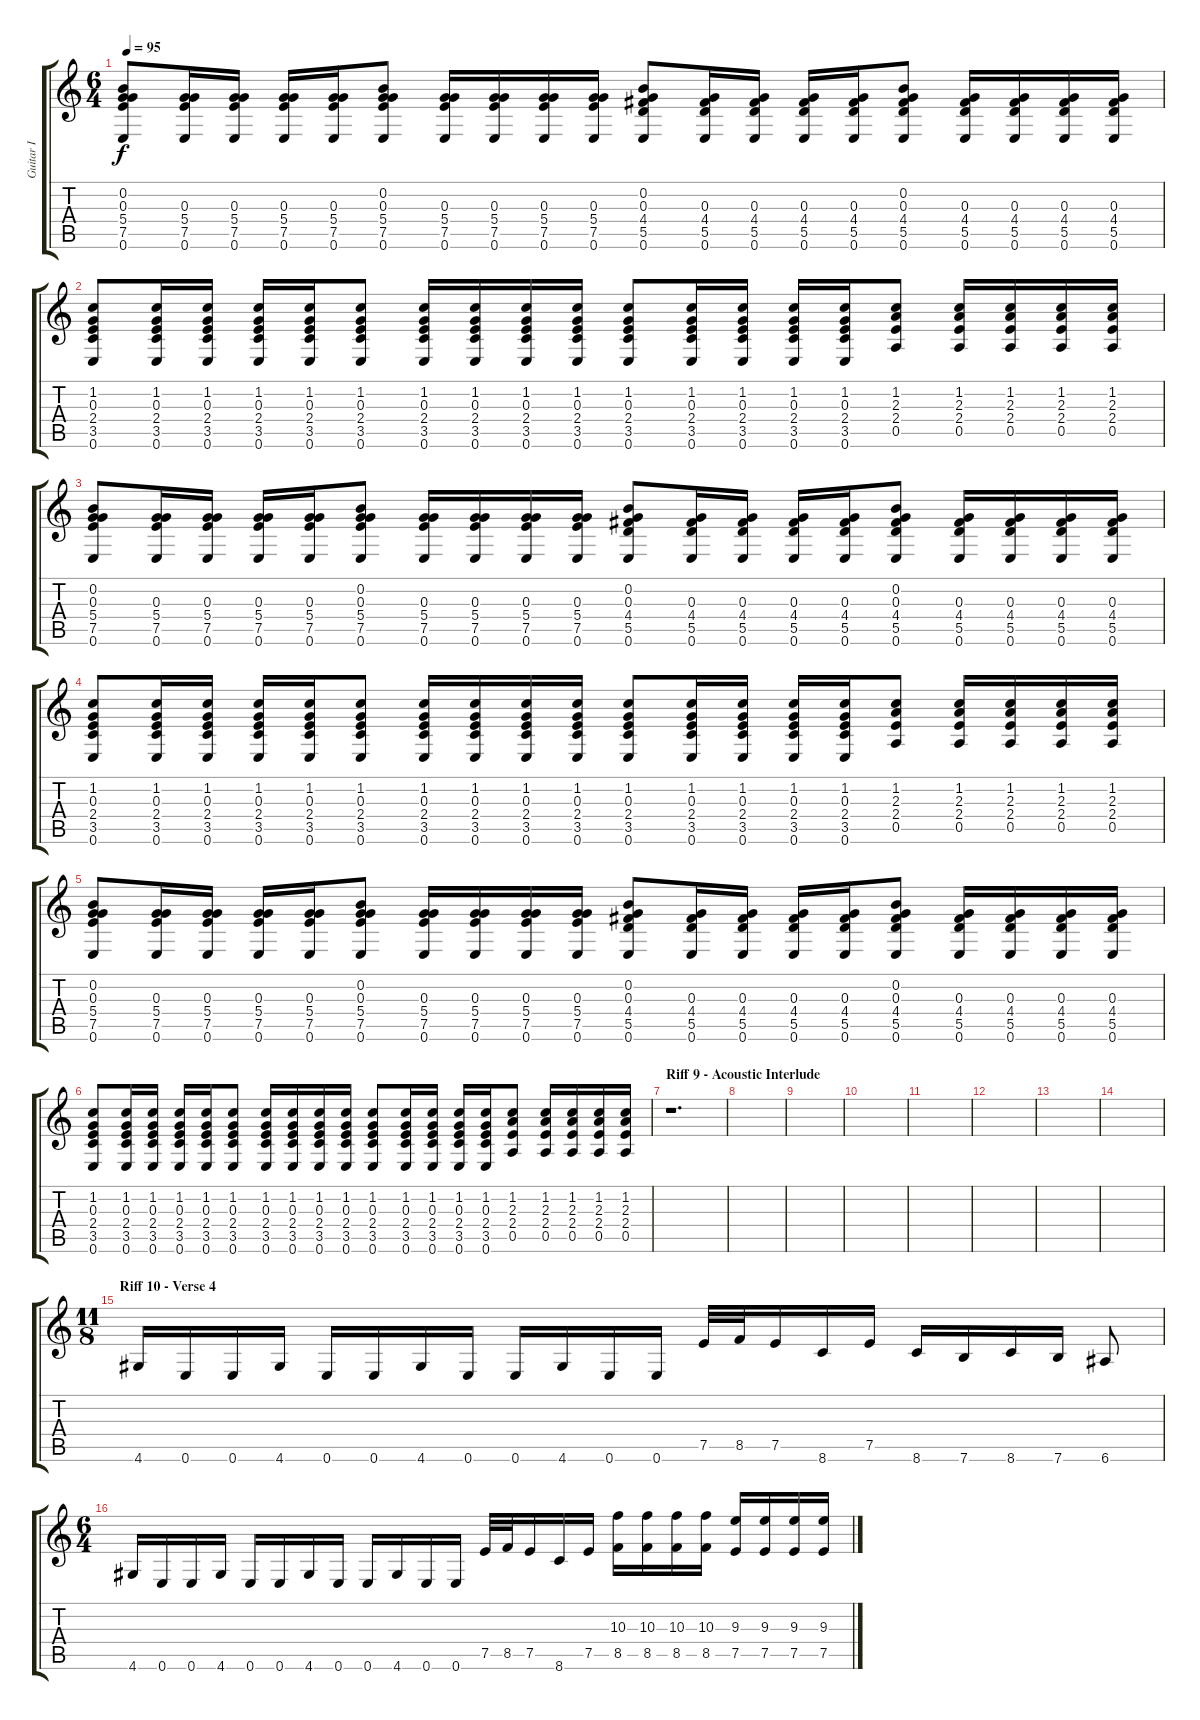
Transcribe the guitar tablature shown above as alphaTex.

\track ("Guitar I" "Guitar I") {instrument distortionguitar}
\staff {score tabs}
\tuning (E4 B3 G3 D3 A2 E2) {hide}
\ts (6 4)
\tempo 95
\clef g2
\ks c
(0.2 0.3 5.4 7.5 0.6).8{dy f} (0.3 5.4 7.5 0.6).16 (0.3 5.4 7.5 0.6).16 (0.3 5.4 7.5 0.6).16 (0.3 5.4 7.5 0.6).16 (0.2 0.3 5.4 7.5 0.6).8 (0.3 5.4 7.5 0.6).16 (0.3 5.4 7.5 0.6).16 (0.3 5.4 7.5 0.6).16 (0.3 5.4 7.5 0.6).16 (0.2 0.3 4.4 5.5 0.6).8 (0.3 4.4 5.5 0.6).16 (0.3 4.4 5.5 0.6).16 (0.3 4.4 5.5 0.6).16 (0.3 4.4 5.5 0.6).16 (0.2 0.3 4.4 5.5 0.6).8 (0.3 4.4 5.5 0.6).16 (0.3 4.4 5.5 0.6).16 (0.3 4.4 5.5 0.6).16 (0.3 4.4 5.5 0.6).16 |
(1.2 0.3 2.4 3.5 0.6).8 (1.2 0.3 2.4 3.5 0.6).16 (1.2 0.3 2.4 3.5 0.6).16 (1.2 0.3 2.4 3.5 0.6).16 (1.2 0.3 2.4 3.5 0.6).16 (1.2 0.3 2.4 3.5 0.6).8 (1.2 0.3 2.4 3.5 0.6).16 (1.2 0.3 2.4 3.5 0.6).16 (1.2 0.3 2.4 3.5 0.6).16 (1.2 0.3 2.4 3.5 0.6).16 (1.2 0.3 2.4 3.5 0.6).8 (1.2 0.3 2.4 3.5 0.6).16 (1.2 0.3 2.4 3.5 0.6).16 (1.2 0.3 2.4 3.5 0.6).16 (1.2 0.3 2.4 3.5 0.6).16 (1.2 2.3 2.4 0.5).8 (1.2 2.3 2.4 0.5).16 (1.2 2.3 2.4 0.5).16 (1.2 2.3 2.4 0.5).16 (1.2 2.3 2.4 0.5).16 |
(0.2 0.3 5.4 7.5 0.6).8 (0.3 5.4 7.5 0.6).16 (0.3 5.4 7.5 0.6).16 (0.3 5.4 7.5 0.6).16 (0.3 5.4 7.5 0.6).16 (0.2 0.3 5.4 7.5 0.6).8 (0.3 5.4 7.5 0.6).16 (0.3 5.4 7.5 0.6).16 (0.3 5.4 7.5 0.6).16 (0.3 5.4 7.5 0.6).16 (0.2 0.3 4.4 5.5 0.6).8 (0.3 4.4 5.5 0.6).16 (0.3 4.4 5.5 0.6).16 (0.3 4.4 5.5 0.6).16 (0.3 4.4 5.5 0.6).16 (0.2 0.3 4.4 5.5 0.6).8 (0.3 4.4 5.5 0.6).16 (0.3 4.4 5.5 0.6).16 (0.3 4.4 5.5 0.6).16 (0.3 4.4 5.5 0.6).16 |
(1.2 0.3 2.4 3.5 0.6).8 (1.2 0.3 2.4 3.5 0.6).16 (1.2 0.3 2.4 3.5 0.6).16 (1.2 0.3 2.4 3.5 0.6).16 (1.2 0.3 2.4 3.5 0.6).16 (1.2 0.3 2.4 3.5 0.6).8 (1.2 0.3 2.4 3.5 0.6).16 (1.2 0.3 2.4 3.5 0.6).16 (1.2 0.3 2.4 3.5 0.6).16 (1.2 0.3 2.4 3.5 0.6).16 (1.2 0.3 2.4 3.5 0.6).8 (1.2 0.3 2.4 3.5 0.6).16 (1.2 0.3 2.4 3.5 0.6).16 (1.2 0.3 2.4 3.5 0.6).16 (1.2 0.3 2.4 3.5 0.6).16 (1.2 2.3 2.4 0.5).8 (1.2 2.3 2.4 0.5).16 (1.2 2.3 2.4 0.5).16 (1.2 2.3 2.4 0.5).16 (1.2 2.3 2.4 0.5).16 |
(0.2 0.3 5.4 7.5 0.6).8 (0.3 5.4 7.5 0.6).16 (0.3 5.4 7.5 0.6).16 (0.3 5.4 7.5 0.6).16 (0.3 5.4 7.5 0.6).16 (0.2 0.3 5.4 7.5 0.6).8 (0.3 5.4 7.5 0.6).16 (0.3 5.4 7.5 0.6).16 (0.3 5.4 7.5 0.6).16 (0.3 5.4 7.5 0.6).16 (0.2 0.3 4.4 5.5 0.6).8 (0.3 4.4 5.5 0.6).16 (0.3 4.4 5.5 0.6).16 (0.3 4.4 5.5 0.6).16 (0.3 4.4 5.5 0.6).16 (0.2 0.3 4.4 5.5 0.6).8 (0.3 4.4 5.5 0.6).16 (0.3 4.4 5.5 0.6).16 (0.3 4.4 5.5 0.6).16 (0.3 4.4 5.5 0.6).16 |
(1.2 0.3 2.4 3.5 0.6).8 (1.2 0.3 2.4 3.5 0.6).16 (1.2 0.3 2.4 3.5 0.6).16 (1.2 0.3 2.4 3.5 0.6).16 (1.2 0.3 2.4 3.5 0.6).16 (1.2 0.3 2.4 3.5 0.6).8 (1.2 0.3 2.4 3.5 0.6).16 (1.2 0.3 2.4 3.5 0.6).16 (1.2 0.3 2.4 3.5 0.6).16 (1.2 0.3 2.4 3.5 0.6).16 (1.2 0.3 2.4 3.5 0.6).8 (1.2 0.3 2.4 3.5 0.6).16 (1.2 0.3 2.4 3.5 0.6).16 (1.2 0.3 2.4 3.5 0.6).16 (1.2 0.3 2.4 3.5 0.6).16 (1.2 2.3 2.4 0.5).8 (1.2 2.3 2.4 0.5).16 (1.2 2.3 2.4 0.5).16 (1.2 2.3 2.4 0.5).16 (1.2 2.3 2.4 0.5).16 |
\section ("" "Riff 9 - Acoustic Interlude")
r.1{d balance 12 instrument distortionguitar} |
|
|
|
|
|
|
|
\ts (11 8)
\section ("" "Riff 10 - Verse 4")
4.6.16 0.6.16 0.6.16 4.6.16 0.6.16 0.6.16 4.6.16 0.6.16 0.6.16 4.6.16 0.6.16 0.6.16 7.5.32 8.5.32 7.5.16 8.6.16 7.5.16 8.6.16 7.6.16 8.6.16 7.6.16 6.6.8 |
\ts (6 4)
4.6.16 0.6.16 0.6.16 4.6.16 0.6.16 0.6.16 4.6.16 0.6.16 0.6.16 4.6.16 0.6.16 0.6.16 7.5.32 8.5.32 7.5.16 8.6.16 7.5.16 (10.3 8.5).16 (10.3 8.5).16 (10.3 8.5).16 (10.3 8.5).16 (9.3 7.5).16 (9.3 7.5).16 (9.3 7.5).16 (9.3 7.5).16
